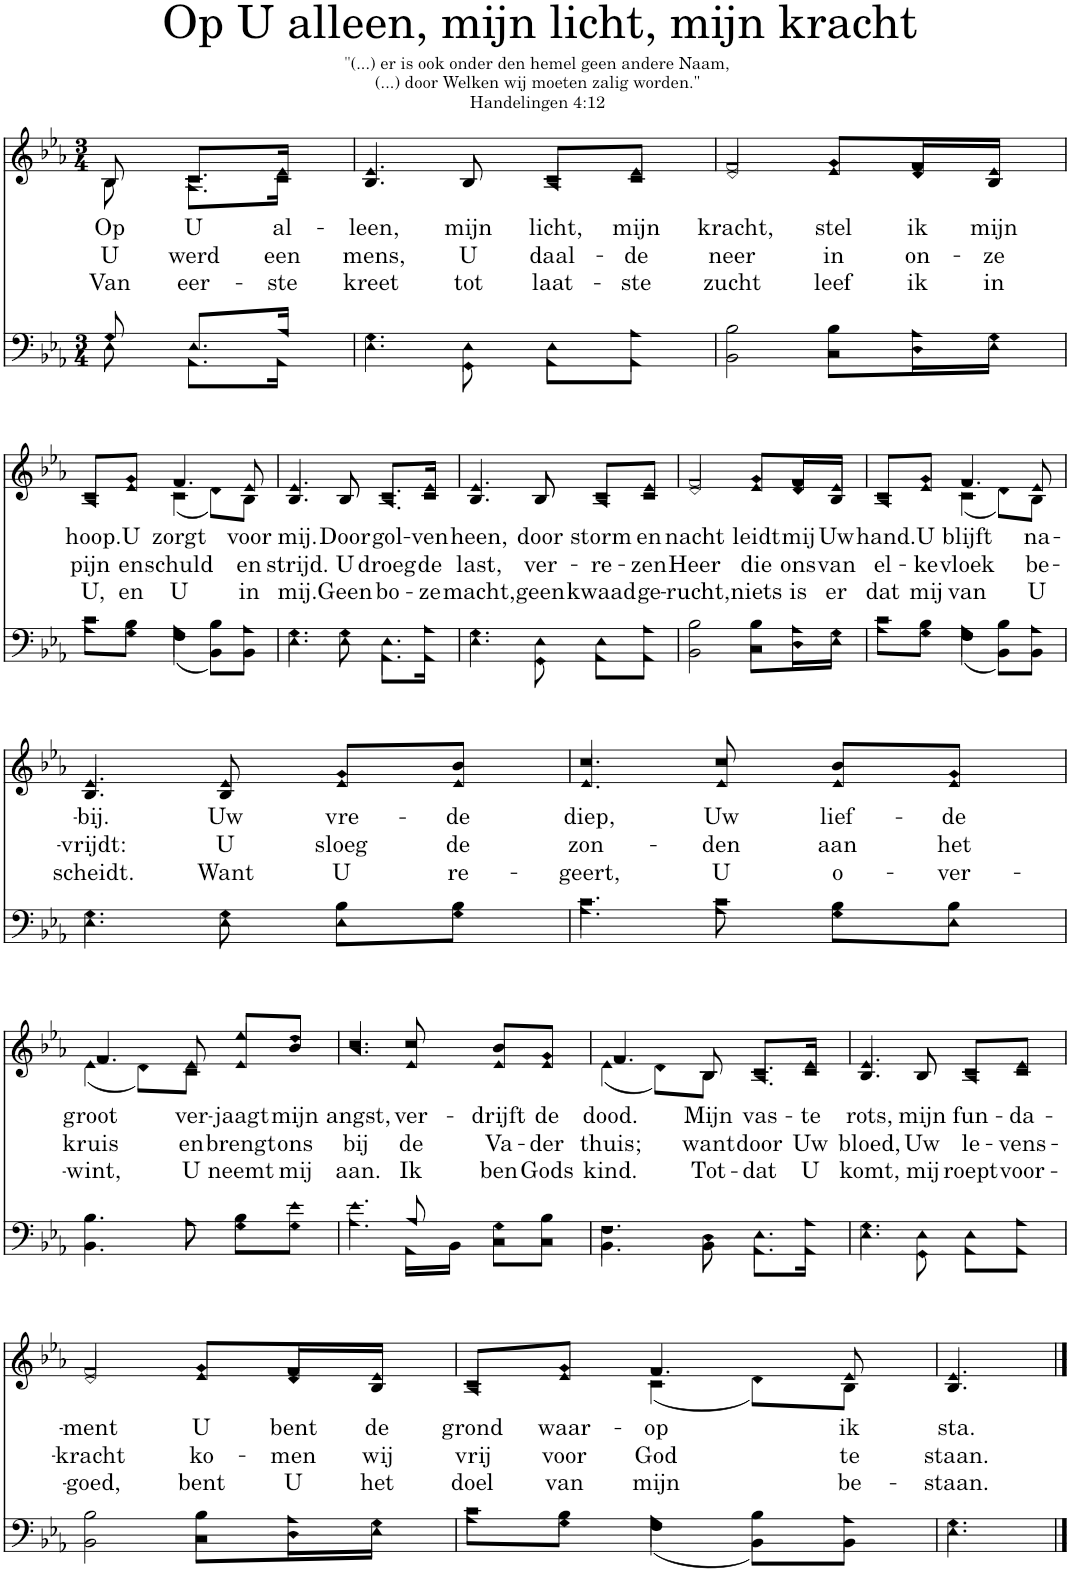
**kern	**kern	**text	**text	**text
*part2	*part1	*part1	*part1	*part1
*staff2	*staff1	*staff1	*staff1	*staff1
*I"Men	*I"Women	*	*	*
*clefF4	*clefG2	*	*	*
*k[b-e-a-]	*k[b-e-a-]	*	*	*
*M3/4	*M3/4	*	*	*
=1	=1	=1	=1	=1
*^	*	*	*	*
!	!	!	!LO:LY:b	!LO:LY:b	!LO:LY:b
*	*	*^	*	*	*
8G/	8E-\	8B-/	8B-\	Op	U	Van
!	!	!	!	!LO:LY:b	!LO:LY:b	!LO:LY:b
8.E-/L	8.AA-\L	8.c/L	8.A-\L	U	werd	eer-
!	!	!	!	!LO:LY:b	!LO:LY:b	!LO:LY:b
16A-/Jk	16AA-\Jk	16e-/Jk	16c\Jk	al-	een	-ste
=2	=2	=2	=2	=2	=2	=2
!	!	!	!	!LO:LY:b	!LO:LY:b	!LO:LY:b
4.G\	4.E-\	4.e-/	4.B-/	-leen,	mens,	kreet
!	!	!	!	!LO:LY:b	!LO:LY:b	!LO:LY:b
8E-\	8GG\	8B-/	8B-/	mijn	U	tot
!	!	!	!	!LO:LY:b	!LO:LY:b	!LO:LY:b
8E-\L	8AA-\L	8c/L	8A-/L	licht,	daal-	laat-
!	!	!	!	!LO:LY:b	!LO:LY:b	!LO:LY:b
8A-\J	8AA-\J	8e-/J	8c/J	mijn	-de	-ste
=3	=3	=3	=3	=3	=3	=3
!	!	!	!	!LO:LY:b	!LO:LY:b	!LO:LY:b
2B-\	2BB-\	2f/	2d/	kracht,	neer	zucht
!	!	!	!	!LO:LY:b	!LO:LY:b	!LO:LY:b
8B-\L	8C\L	8g/L	8e-/L	stel	in	leef
!	!	!	!	!LO:LY:b	!LO:LY:b	!LO:LY:b
16A-\L	16D\L	16f/L	16d/L	ik	on-	ik
!	!	!	!	!LO:LY:b	!LO:LY:b	!LO:LY:b
16G\JJ	16E-\JJ	16e-/JJ	16B-/JJ	mijn	-ze	in
!!LO:LB:g=z	!!
=4	=4	=4	=4	=4	=4	=4
!	!	!	!	!LO:LY:b	!LO:LY:b	!LO:LY:b
8c\L	8A-\L	8c/L	8A-/L	hoop.	pijn	U,
!	!	!	!	!LO:LY:b	!LO:LY:b	!LO:LY:b
8B-\J	8G\J	8g/J	8e-/J	U	en	en
!	!	!	!	!LO:LY:b	!LO:LY:b	!LO:LY:b
(4A-\	(4F\	4.f/	(4c\	zorgt	schuld	U
8B-\L)	8BB-\L)	.	8d\L)	.	.	.
!	!	!	!	!LO:LY:b	!LO:LY:b	!LO:LY:b
8A-\J	8BB-\J	8e-/	8B-\J	voor	en	in
=5	=5	=5	=5	=5	=5	=5
!	!	!	!	!LO:LY:b	!LO:LY:b	!LO:LY:b
4.G\	4.E-\	4.e-/	4.B-/	mij.	strijd.	mij.
!	!	!	!	!LO:LY:b	!LO:LY:b	!LO:LY:b
8G\	8E-\	8B-/	8B-/	Door	U	Geen
!	!	!	!	!LO:LY:b	!LO:LY:b	!LO:LY:b
8.E-\L	8.AA-\L	8.c/L	8.A-/L	gol-	droeg	bo-
!	!	!	!	!LO:LY:b	!LO:LY:b	!LO:LY:b
16A-\Jk	16AA-\Jk	16e-/Jk	16c/Jk	-ven	de	-ze
=6	=6	=6	=6	=6	=6	=6
!	!	!	!	!LO:LY:b	!LO:LY:b	!LO:LY:b
4.G\	4.E-\	4.e-/	4.B-/	heen,	last,	macht,
!	!	!	!	!LO:LY:b	!LO:LY:b	!LO:LY:b
8E-\	8GG\	8B-/	8B-/	door	ver-	geen
!	!	!	!	!LO:LY:b	!LO:LY:b	!LO:LY:b
8E-\L	8AA-\L	8c/L	8A-/L	storm	-re-	kwaad
!	!	!	!	!LO:LY:b	!LO:LY:b	!LO:LY:b
8A-\J	8AA-\J	8e-/J	8c/J	en	-zen	ge-
=7	=7	=7	=7	=7	=7	=7
!	!	!	!	!LO:LY:b	!LO:LY:b	!LO:LY:b
2B-\	2BB-\	2f/	2d/	nacht	Heer	-rucht,
!	!	!	!	!LO:LY:b	!LO:LY:b	!LO:LY:b
8B-\L	8C\L	8g/L	8e-/L	leidt	die	niets
!	!	!	!	!LO:LY:b	!LO:LY:b	!LO:LY:b
16A-\L	16D\L	16f/L	16d/L	mij	ons	is
!	!	!	!	!LO:LY:b	!LO:LY:b	!LO:LY:b
16G\JJ	16E-\JJ	16e-/JJ	16B-/JJ	Uw	van	er
=8	=8	=8	=8	=8	=8	=8
!	!	!	!	!LO:LY:b	!LO:LY:b	!LO:LY:b
8c\L	8A-\L	8c/L	8A-/L	hand.	el-	dat
!	!	!	!	!LO:LY:b	!LO:LY:b	!LO:LY:b
8B-\J	8G\J	8g/J	8e-/J	U	-ke	mij
!	!	!	!	!LO:LY:b	!LO:LY:b	!LO:LY:b
(4A-\	(4F\	4.f/	(4c\	blijft	vloek	van
8B-\L)	8BB-\L)	.	8d\L)	.	.	.
!	!	!	!	!LO:LY:b	!LO:LY:b	!LO:LY:b
8A-\J	8BB-\J	8e-/	8B-\J	na-	be-	U
!!LO:LB:g=z	!!
=9	=9	=9	=9	=9	=9	=9
!	!	!	!	!LO:LY:b	!LO:LY:b	!LO:LY:b
4.G\	4.E-\	4.e-/	4.B-/	-bij.	-vrijdt:	scheidt.
!	!	!	!	!LO:LY:b	!LO:LY:b	!LO:LY:b
8G\	8E-\	8e-/	8B-/	Uw	U	Want
!	!	!	!	!LO:LY:b	!LO:LY:b	!LO:LY:b
8B-\L	8E-\L	8g/L	8e-/L	vre-	sloeg	U
!	!	!	!	!LO:LY:b	!LO:LY:b	!LO:LY:b
8B-\J	8G\J	8b-/J	8e-/J	-de	de	re-
=10	=10	=10	=10	=10	=10	=10
!	!	!	!	!LO:LY:b	!LO:LY:b	!LO:LY:b
4.c\	4.A-\	4.cc/	4.e-/	diep,	zon-	-geert,
!	!	!	!	!LO:LY:b	!LO:LY:b	!LO:LY:b
8c\	8A-\	8cc/	8e-/	Uw	-den	U
!	!	!	!	!LO:LY:b	!LO:LY:b	!LO:LY:b
8B-\L	8G\L	8b-/L	8e-/L	lief-	aan	o-
!	!	!	!	!LO:LY:b	!LO:LY:b	!LO:LY:b
8B-\J	8E-\J	8g/J	8e-/J	-de	het	-ver-
!!LO:LB:g=z	!!
=11	=11	=11	=11	=11	=11	=11
!	!	!	!	!LO:LY:b	!LO:LY:b	!LO:LY:b
4.B-\	4.BB-\	4.f/	(4e-\	groot	kruis	-wint,
.	.	.	8d\L)	.	.	.
!	!	!	!	!LO:LY:b	!LO:LY:b	!LO:LY:b
8A-\	8A-\	8e-/	8c\J	ver-	en	U
!	!	!	!	!LO:LY:b	!LO:LY:b	!LO:LY:b
8B-\L	8G\L	8ee-/L	8e-/L	-jaagt	brengt	neemt
!	!	!	!	!LO:LY:b	!LO:LY:b	!LO:LY:b
8e-\J	8G\J	8dd/J	8b-/J	mijn	ons	mij
=12	=12	=12	=12	=12	=12	=12
!	!	!	!	!LO:LY:b	!LO:LY:b	!LO:LY:b
4.e-\	4.A-\	4.cc/	4.a-/	angst,	bij	aan.
!	!	!	!	!LO:LY:b	!LO:LY:b	!LO:LY:b
8A-/	16AA-\LL	8cc/	8e-/	ver-	de	Ik
.	16BB-\JJ	.	.	.	.	.
!	!	!	!	!LO:LY:b	!LO:LY:b	!LO:LY:b
8G\L	8C\L	8b-/L	8e-/L	-drijft	Va-	ben
!	!	!	!	!LO:LY:b	!LO:LY:b	!LO:LY:b
8B-\J	8C\J	8g/J	8e-/J	de	-der	Gods
=13	=13	=13	=13	=13	=13	=13
!	!	!	!	!LO:LY:b	!LO:LY:b	!LO:LY:b
4.F\	4.BB-\	4.f/	(4e-\	dood.	thuis;	kind.
.	.	.	8d\L)	.	.	.
!	!	!	!	!LO:LY:b	!LO:LY:b	!LO:LY:b
8D\	8BB-\	8B-/	8B-\J	Mijn	want	Tot-
!	!	!	!	!LO:LY:b	!LO:LY:b	!LO:LY:b
8.E-\L	8.AA-\L	8.c/L	8.A-/L	vas-	door	-dat
!	!	!	!	!LO:LY:b	!LO:LY:b	!LO:LY:b
16A-\Jk	16AA-\Jk	16e-/Jk	16c/Jk	-te	Uw	U
=14	=14	=14	=14	=14	=14	=14
!	!	!	!	!LO:LY:b	!LO:LY:b	!LO:LY:b
4.G\	4.E-\	4.e-/	4.B-/	rots,	bloed,	komt,
!	!	!	!	!LO:LY:b	!LO:LY:b	!LO:LY:b
8E-\	8GG\	8B-/	8B-/	mijn	Uw	mij
!	!	!	!	!LO:LY:b	!LO:LY:b	!LO:LY:b
8E-\L	8AA-\L	8c/L	8A-/L	fun-	le-	roept
!	!	!	!	!LO:LY:b	!LO:LY:b	!LO:LY:b
8A-\J	8AA-\J	8e-/J	8c/J	-da-	-vens-	voor-
!!LO:LB:g=z	!!
=15	=15	=15	=15	=15	=15	=15
!	!	!	!	!LO:LY:b	!LO:LY:b	!LO:LY:b
2B-\	2BB-\	2f/	2d/	-ment	-kracht	-goed,
!	!	!	!	!LO:LY:b	!LO:LY:b	!LO:LY:b
8B-\L	8C\L	8g/L	8e-/L	U	ko-	bent
!	!	!	!	!LO:LY:b	!LO:LY:b	!LO:LY:b
16A-\L	16D\L	16f/L	16d/L	bent	-men	U
!	!	!	!	!LO:LY:b	!LO:LY:b	!LO:LY:b
16G\JJ	16E-\JJ	16e-/JJ	16B-/JJ	de	wij	het
=16	=16	=16	=16	=16	=16	=16
!	!	!	!	!LO:LY:b	!LO:LY:b	!LO:LY:b
8c\L	8A-\L	8c/L	8A-/L	grond	vrij	doel
!	!	!	!	!LO:LY:b	!LO:LY:b	!LO:LY:b
8B-\J	8G\J	8g/J	8e-/J	waar-	voor	van
!	!	!	!	!LO:LY:b	!LO:LY:b	!LO:LY:b
(4A-\	(4F\	4.f/	(4c\	-op	God	mijn
8B-\L)	8BB-\L)	.	8d\L)	.	.	.
!	!	!	!	!LO:LY:b	!LO:LY:b	!LO:LY:b
8A-\J	8BB-\J	8e-/	8B-\J	ik	te	be-
=17	=17	=17	=17	=17	=17	=17
!	!	!	!	!LO:LY:b	!LO:LY:b	!LO:LY:b
4.G\	4.E-\	4.e-/	4.B-/	sta.	staan.	-staan.
*v	*v	*	*	*	*	*
*	*v	*v	*	*	*
==	==	==	==	==
*-	*-	*-	*-	*-
